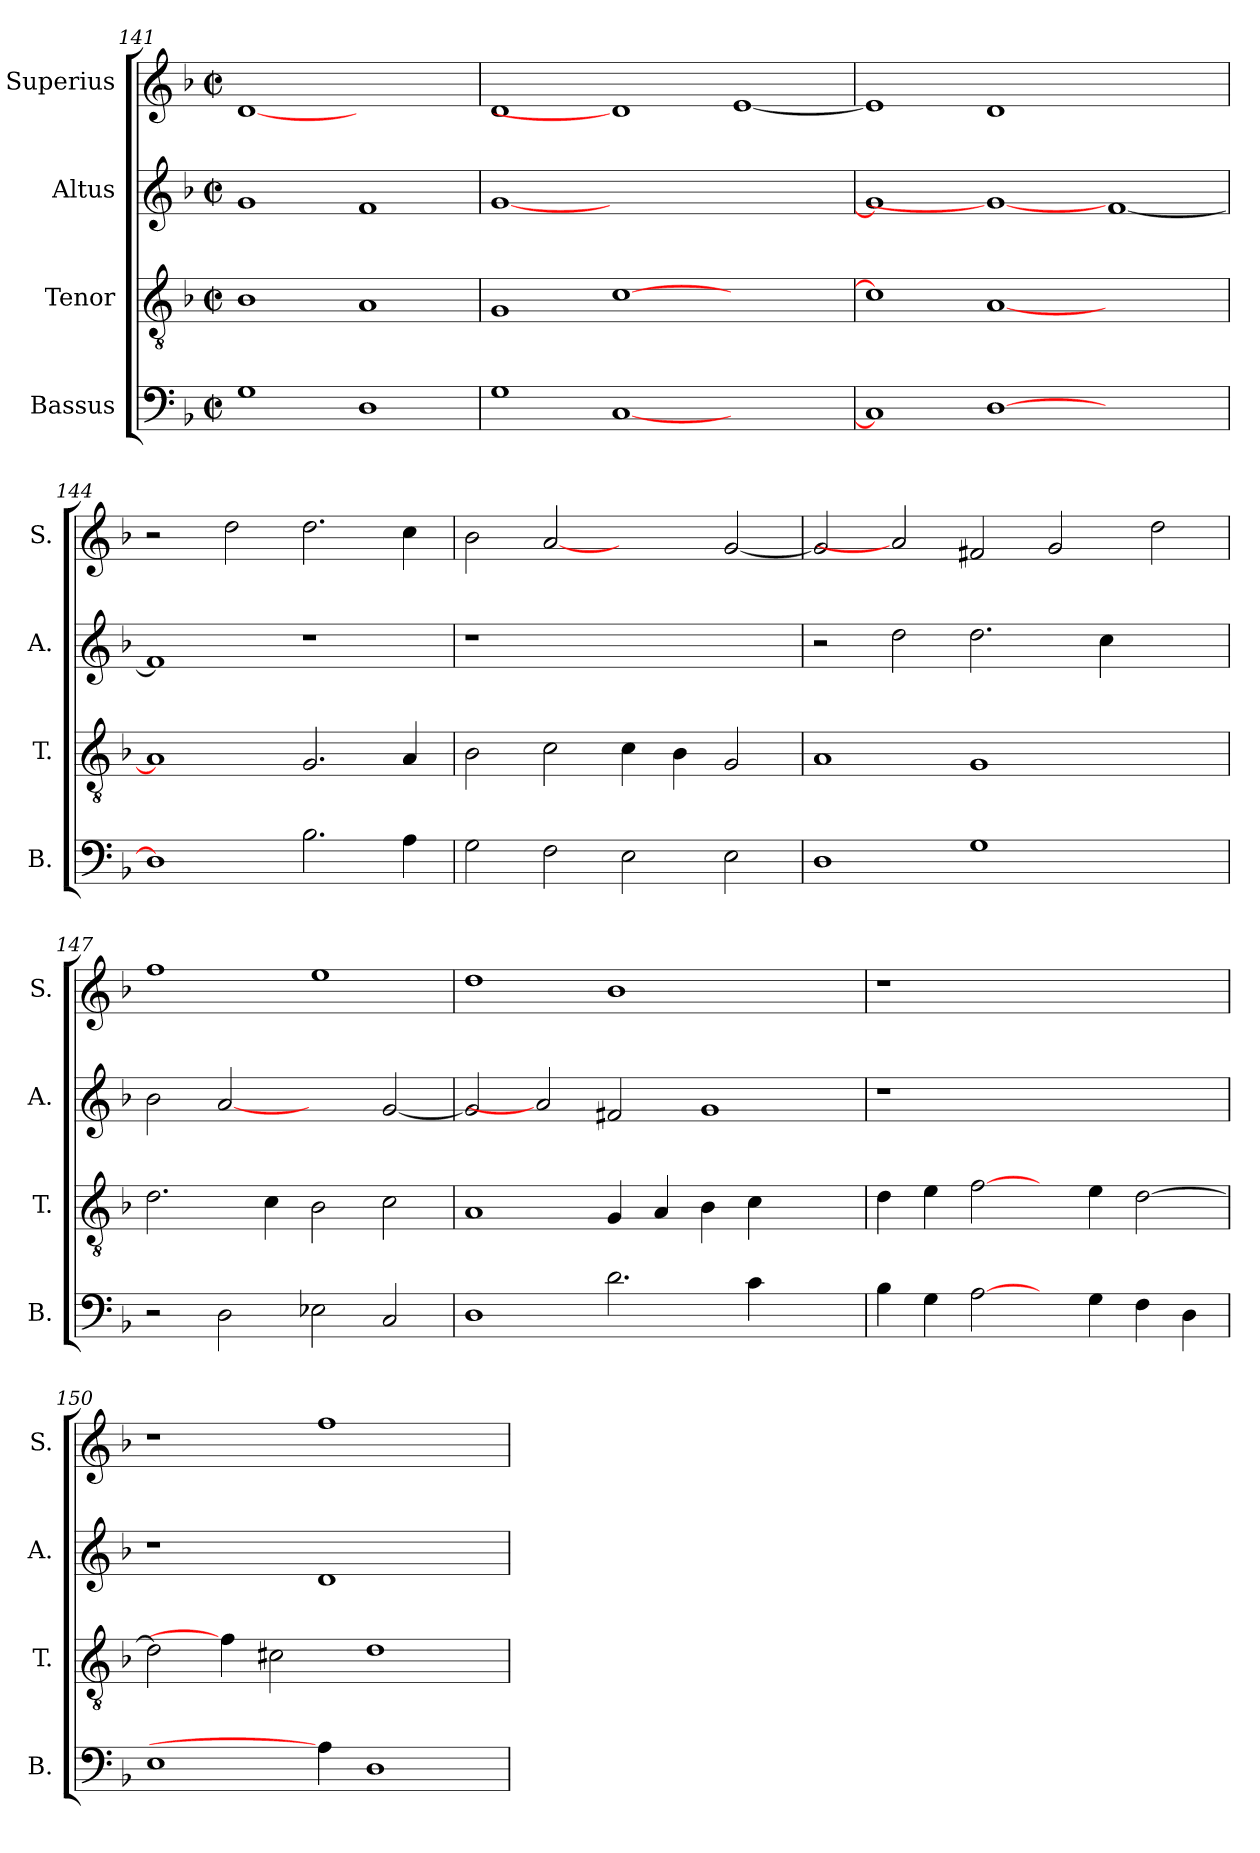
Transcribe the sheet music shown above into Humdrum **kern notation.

**kern	**kern	**kern	**kern
*part4	*part3	*part2	*part1
*staff4	*staff3	*staff2	*staff1
*I"Bassus	*I"Tenor	*I"Altus	*I"Superius
*I'B.	*I'T.	*I'A.	*I'S.
*clefF4	*clefGv2	*clefG2	*clefG2
*	*ITrd7c12	*	*
*k[b-]	*k[b-]	*k[b-]	*k[b-]
*F:	*F:	*F:	*F:
*M2/2	*M2/2	*M2/2	*M2/2
*met(c|)	*met(c|)	*met(c|)	*met(c|)
=141	=141	=141	=141
1Gi	1BB-i	1gi	[1di
1Di	1AAi	1fi	1ryy
=142	=142	=142	=142
1Gi	1GGi	[<1gi	1di
[<1Ci	[>1Ci	0ryy	1di]
1ryy	1ryy	.	[<1ei
=143	=143	=143	=143
1Ci]	1Ci]	1gi]	1ei]
[>1Di	[<1AAi	1gi_	1di
1ryy	1ryy	[<1fi	1ryy
=144	=144	=144	=144
1Di]	1AAi]	1fi]	2r
.	.	.	2ddi\
2.B-i\	2.GGi/	1r	2.ddi\
4Ai\	4AAi/	.	4cci\
=145	=145	=145	=145
!	!	!LO:N:vis=1	!
2Gi\	2BB-i\	1r	2b-i\
2Fi\	2Ci\	.	[2ai
2Ei\	4Ci\	1ryy	2ryy
.	4BB-i\	.	.
2Ei\	2GGi/	.	[<2gi/
!!LO:PB:g=z
=146	=146	=146	=146
1Di	1AAi	2r	2gi/]
.	.	2ddi\	2ai]
1Gi	1GGi	2.ddi\	2f#Xi/
.	.	.	2gi/
.	.	4cci\	.
2ryy	2ryy	2ryy	2ddi\
=147	=147	=147	=147
2r	2.Di\	2b-i\	1ffi
2Di\	.	[2ai	.
.	4Ci\	.	.
2E-Xi\	2BB-i\	2ryy	1eei
2Ci/	2Ci\	[<2gi/	.
=148	=148	=148	=148
1Di	1AAi	2gi/]	1ddi
.	.	2ai]	.
2.di\	4GGi/	2f#Xi/	1b-i
.	4AAi/	.	.
.	4BB-i\	1gi	.
4ci\	4Ci\	.	.
2ryy	2ryy	.	2ryy
=149	=149	=149	=149
!	!	!LO:N:vis=1	!LO:N:vis=1
4B-i\	4Di\	1r	1r
4Gi\	4Ei\	.	.
[2Ai\	[2Fi\	.	.
4ryy	4ryy	1ryy	1ryy
4Gi\	4Ei\	.	.
4Fi\	[>2Di\	.	.
4Di\	.	.	.
=150	=150	=150	=150
1Ei	2Di\]	1r	1r
.	4Fi\]	.	.
.	2C#Xi\	.	.
4Ai\]	.	1di	1ffi
1Di	1Di	.	.
.	.	4ryy	4ryy
=	=	=	=
*-	*-	*-	*-
